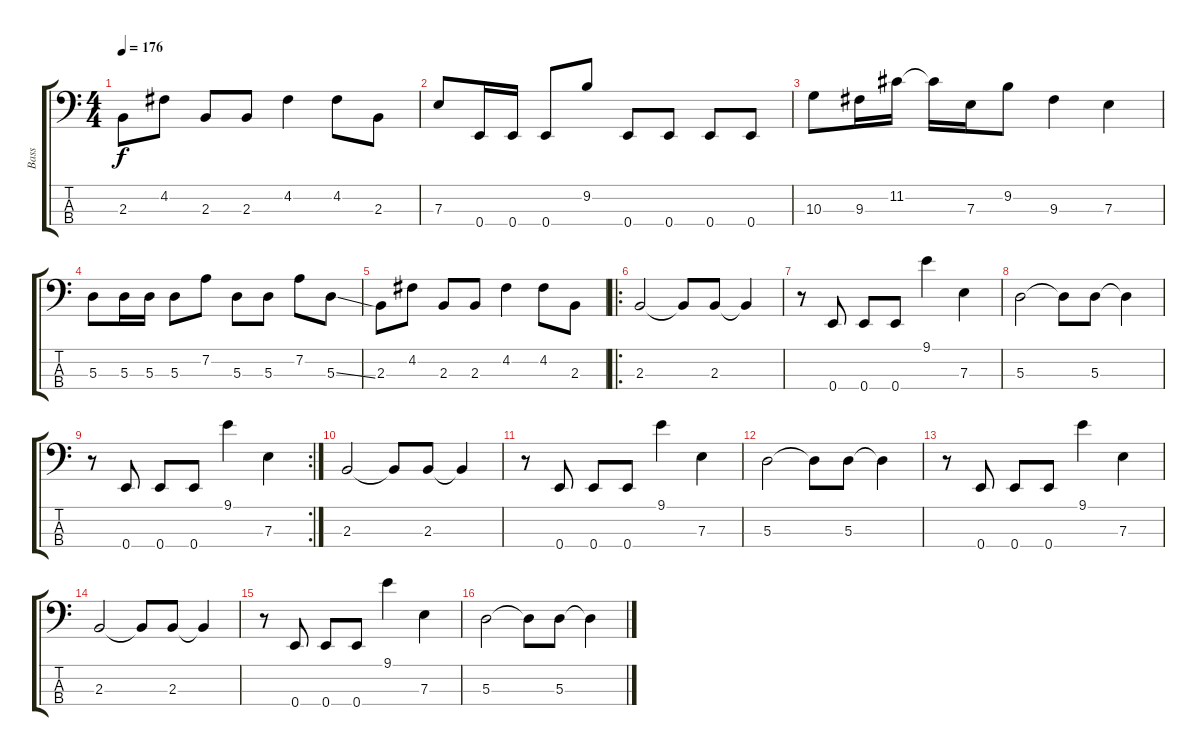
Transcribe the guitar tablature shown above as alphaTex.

\track ("Bass" "Bass") {instrument electricbassfinger}
\staff {score tabs}
\tuning (G2 D2 A1 E1) {hide}
\ts (4 4)
\tempo 176
\clef f4
\ks c
2.3.8{dy f} 4.2.8 2.3.8 2.3.8 4.2.4 4.2.8 2.3.8 |
7.3.8 0.4.16 0.4.16 0.4.8 9.2.8 0.4.8 0.4.8 0.4.8 0.4.8 |
10.3.8 9.3.16 11.2.16 11.2{t}.16 7.3.16 9.2.8 9.3.4 7.3.4 |
5.3.8 5.3.16 5.3.16 5.3.8 7.2.8 5.3.8 5.3.8 7.2.8 5.3{ss}.8 |
2.3.8 4.2.8 2.3.8 2.3.8 4.2.4 4.2.8 2.3.8 |
\ro
2.3.2 2.3{t}.8 2.3.8 2.3{t}.4 |
r.8 0.4.8 0.4.8 0.4.8 9.1.4 7.3.4 |
5.3.2 5.3{t}.8 5.3.8 5.3{t}.4 |
\rc 2
r.8 0.4.8 0.4.8 0.4.8 9.1.4 7.3.4 |
2.3.2 2.3{t}.8 2.3.8 2.3{t}.4 |
r.8 0.4.8 0.4.8 0.4.8 9.1.4 7.3.4 |
5.3.2 5.3{t}.8 5.3.8 5.3{t}.4 |
r.8 0.4.8 0.4.8 0.4.8 9.1.4 7.3.4 |
2.3.2 2.3{t}.8 2.3.8 2.3{t}.4 |
r.8 0.4.8 0.4.8 0.4.8 9.1.4 7.3.4 |
5.3.2 5.3{t}.8 5.3.8 5.3{t}.4
